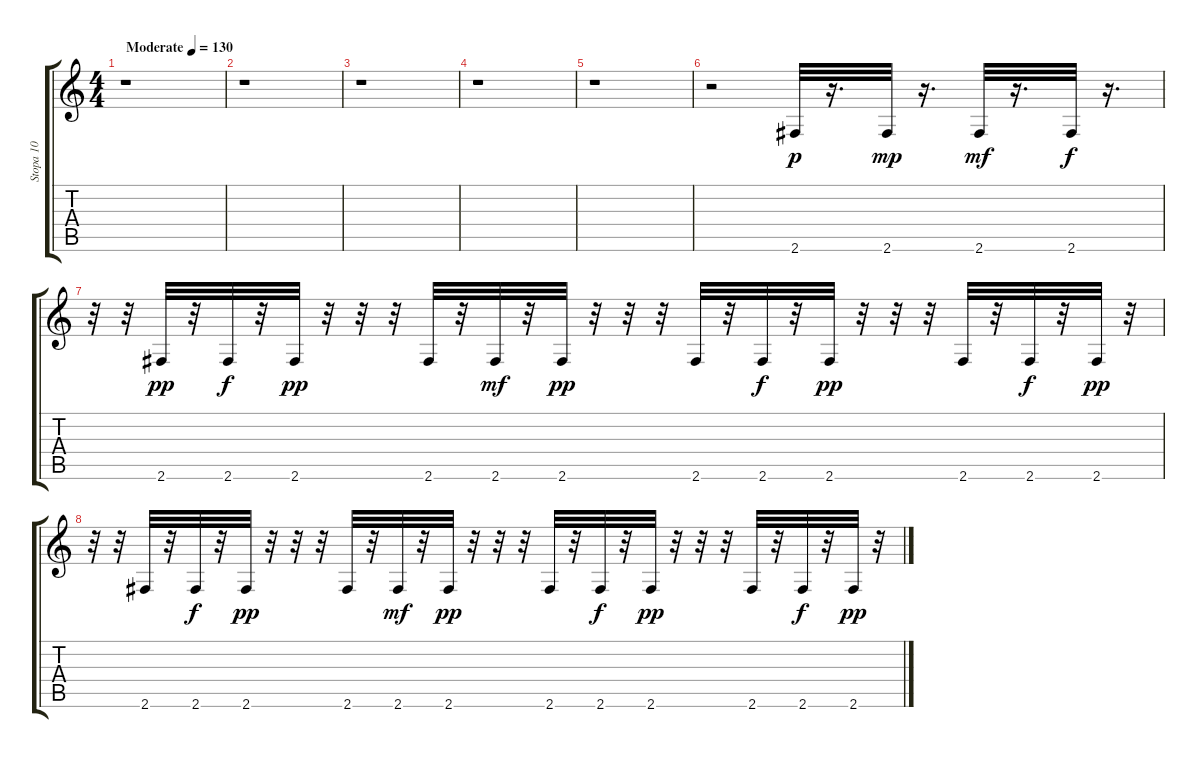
\track ("Stopa 10" "Stopa 10") {instrument acousticguitarsteel}
\staff {score tabs}
\tuning (E4 B3 G3 D3 A2 E2) {hide}
\ts (4 4)
\tempo (130 "Moderate")
\clef g2
\ks c
r.1{dy p instrument acousticguitarsteel} |
r.1 |
r.1 |
r.1 |
r.1 |
r.2 2.6.32 r.16{d} 2.6.32{dy mp} r.16{d} 2.6.32{dy mf} r.16{d} 2.6.32{dy f} r.16{d} |
r.32 r.32 2.6.32{dy pp} r.32 2.6.32{dy f} r.32 2.6.32{dy pp} r.32 r.32 r.32 2.6.32 r.32 2.6.32{dy mf} r.32 2.6.32{dy pp} r.32 r.32 r.32 2.6.32 r.32 2.6.32{dy f} r.32 2.6.32{dy pp} r.32 r.32 r.32 2.6.32 r.32 2.6.32{dy f} r.32 2.6.32{dy pp} r.32 |
r.32 r.32 2.6.32 r.32 2.6.32{dy f} r.32 2.6.32{dy pp} r.32 r.32 r.32 2.6.32 r.32 2.6.32{dy mf} r.32 2.6.32{dy pp} r.32 r.32 r.32 2.6.32 r.32 2.6.32{dy f} r.32 2.6.32{dy pp} r.32 r.32 r.32 2.6.32 r.32 2.6.32{dy f} r.32 2.6.32{dy pp} r.32
